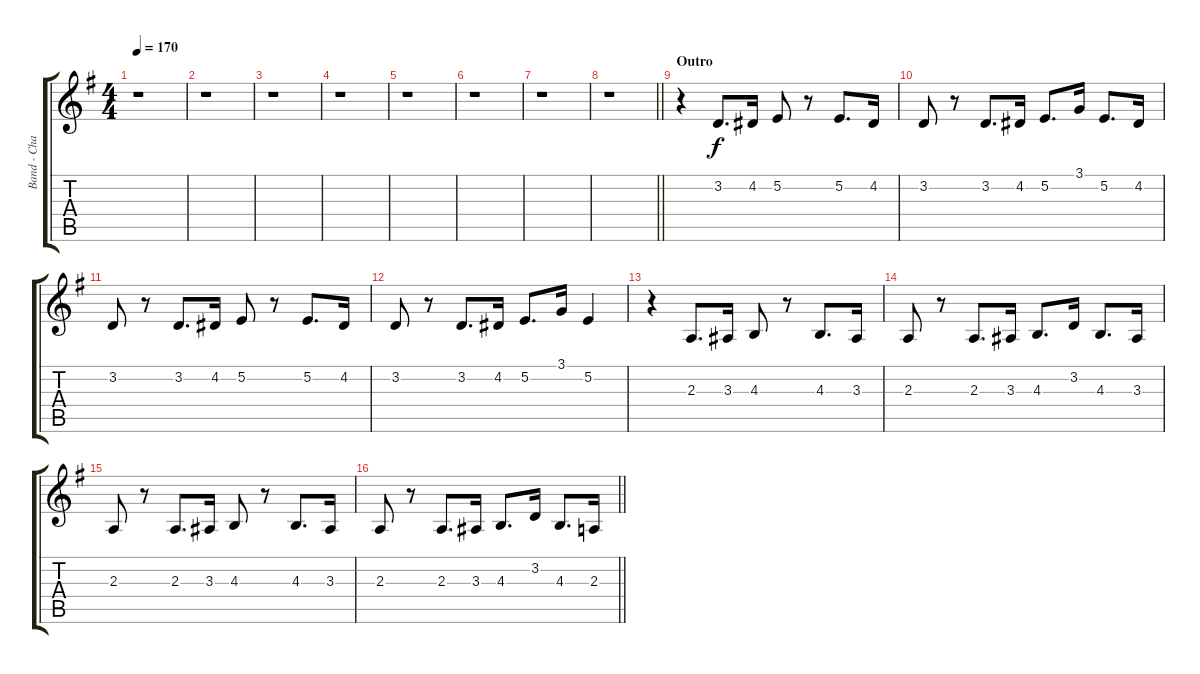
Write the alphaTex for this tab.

\track ("Band - Chant" "Band - Cha") {instrument lead2sawtooth}
\staff {score tabs}
\tuning (E4 B3 G3 D3 A2 E2) {hide}
\ts (4 4)
\tempo 170
\clef g2
\ks g
r.1{dy f} |
r.1 |
r.1 |
r.1 |
r.1 |
r.1 |
r.1 |
\barLineRight lightlight
r.1 |
\section ("" "Outro")
r.4 3.2.8{d} 4.2.16 5.2.8 r.8 5.2.8{d} 4.2.16 |
3.2.8 r.8 3.2.8{d} 4.2.16 5.2.8{d} 3.1.16 5.2.8{d} 4.2.16 |
3.2.8 r.8 3.2.8{d} 4.2.16 5.2.8 r.8 5.2.8{d} 4.2.16 |
3.2.8 r.8 3.2.8{d} 4.2.16 5.2.8{d} 3.1.16 5.2.4 |
r.4 2.3.8{d} 3.3.16 4.3.8 r.8 4.3.8{d} 3.3.16 |
2.3.8 r.8 2.3.8{d} 3.3.16 4.3.8{d} 3.2.16 4.3.8{d} 3.3.16 |
2.3.8 r.8 2.3.8{d} 3.3.16 4.3.8 r.8 4.3.8{d} 3.3.16 |
\barLineRight lightlight
2.3.8 r.8 2.3.8{d} 3.3.16 4.3.8{d} 3.2.16 4.3.8{d} 2.3.16
